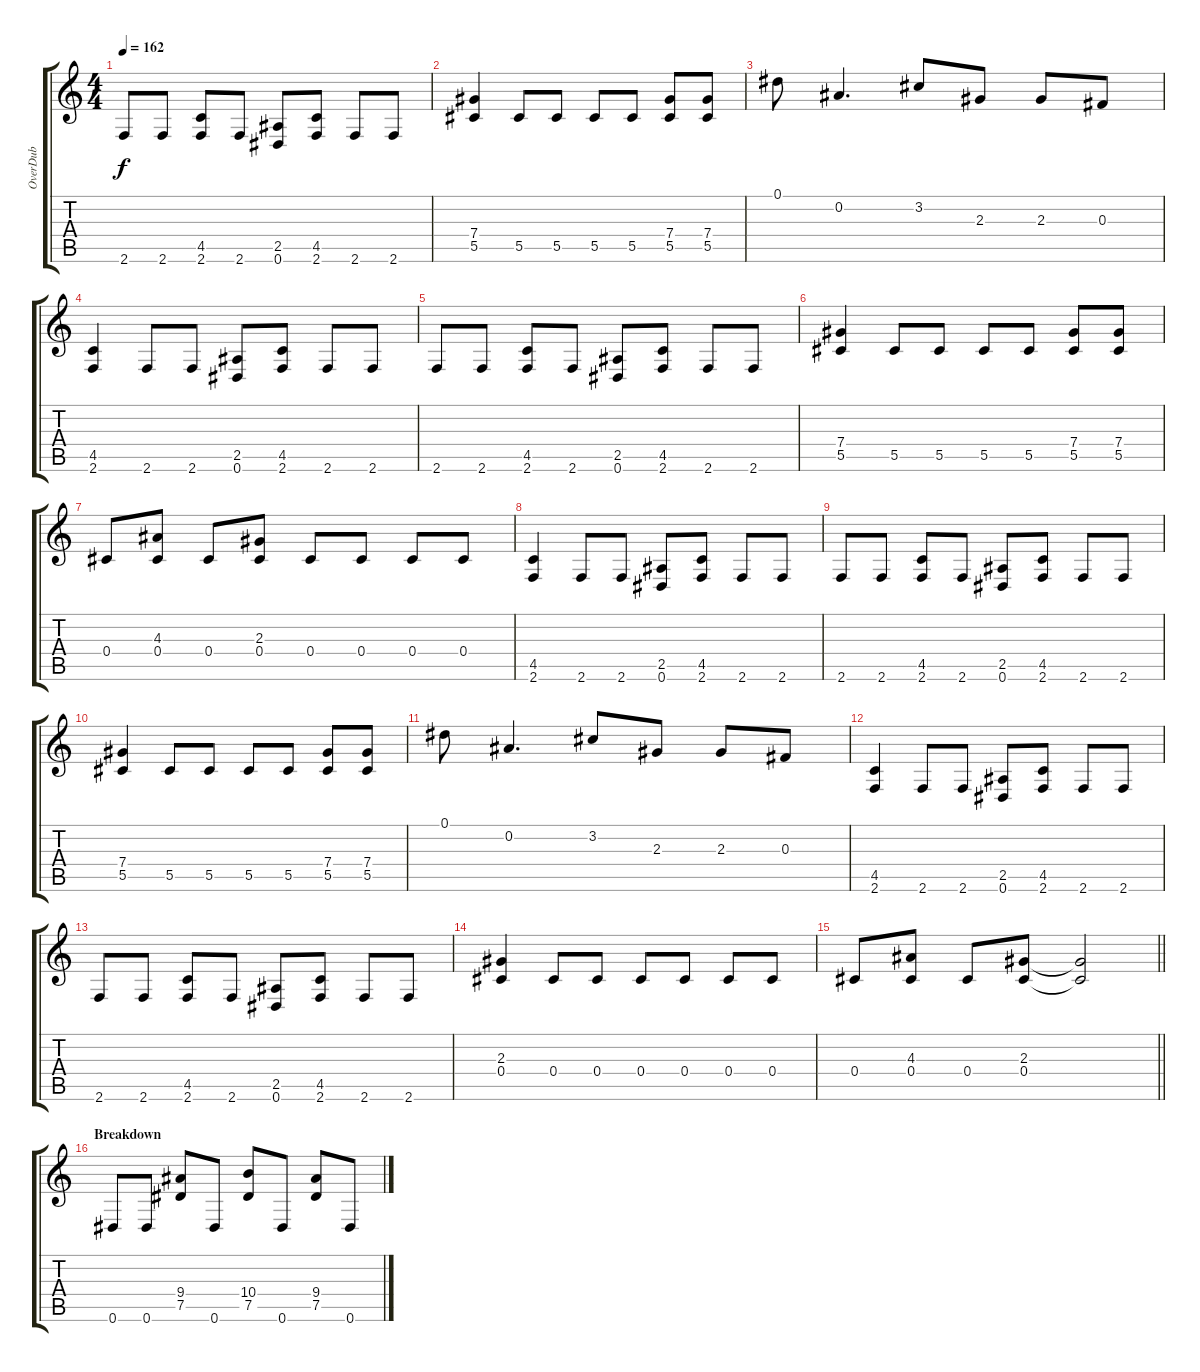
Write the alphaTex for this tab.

\track ("OverDub" "OverDub") {instrument distortionguitar}
\staff {score tabs}
\tuning (Eb4 Bb3 Gb3 Db3 Ab2 Eb2) {hide}
\ts (4 4)
\tempo 162
\clef g2
\ks c
2.6.8{dy f} 2.6.8 (4.5 2.6).8 2.6.8 (2.5 0.6).8 (4.5 2.6).8 2.6.8 2.6.8 |
(7.4 5.5).4 5.5.8 5.5.8 5.5.8 5.5.8 (7.4 5.5).8 (7.4 5.5).8 |
0.1.8 0.2.4{d} 3.2.8 2.3.8 2.3.8 0.3.8 |
(4.5 2.6).4 2.6.8 2.6.8 (2.5 0.6).8 (4.5 2.6).8 2.6.8 2.6.8 |
2.6.8 2.6.8 (4.5 2.6).8 2.6.8 (2.5 0.6).8 (4.5 2.6).8 2.6.8 2.6.8 |
(7.4 5.5).4 5.5.8 5.5.8 5.5.8 5.5.8 (7.4 5.5).8 (7.4 5.5).8 |
0.4.8 (4.3 0.4).8 0.4.8 (2.3 0.4).8 0.4.8 0.4.8 0.4.8 0.4.8 |
(4.5 2.6).4 2.6.8 2.6.8 (2.5 0.6).8 (4.5 2.6).8 2.6.8 2.6.8 |
2.6.8 2.6.8 (4.5 2.6).8 2.6.8 (2.5 0.6).8 (4.5 2.6).8 2.6.8 2.6.8 |
(7.4 5.5).4 5.5.8 5.5.8 5.5.8 5.5.8 (7.4 5.5).8 (7.4 5.5).8 |
0.1.8 0.2.4{d} 3.2.8 2.3.8 2.3.8 0.3.8 |
(4.5 2.6).4 2.6.8 2.6.8 (2.5 0.6).8 (4.5 2.6).8 2.6.8 2.6.8 |
2.6.8 2.6.8 (4.5 2.6).8 2.6.8 (2.5 0.6).8 (4.5 2.6).8 2.6.8 2.6.8 |
(2.3 0.4).4 0.4.8 0.4.8 0.4.8 0.4.8 0.4.8 0.4.8 |
\barLineRight lightlight
0.4.8 (4.3 0.4).8 0.4.8 (2.3 0.4).8 (2.3{t} 0.4{t}).2 |
\section ("" "Breakdown")
0.6.8 0.6.8 (9.4 7.5).8 0.6.8 (10.4 7.5).8 0.6.8 (9.4 7.5).8 0.6.8
